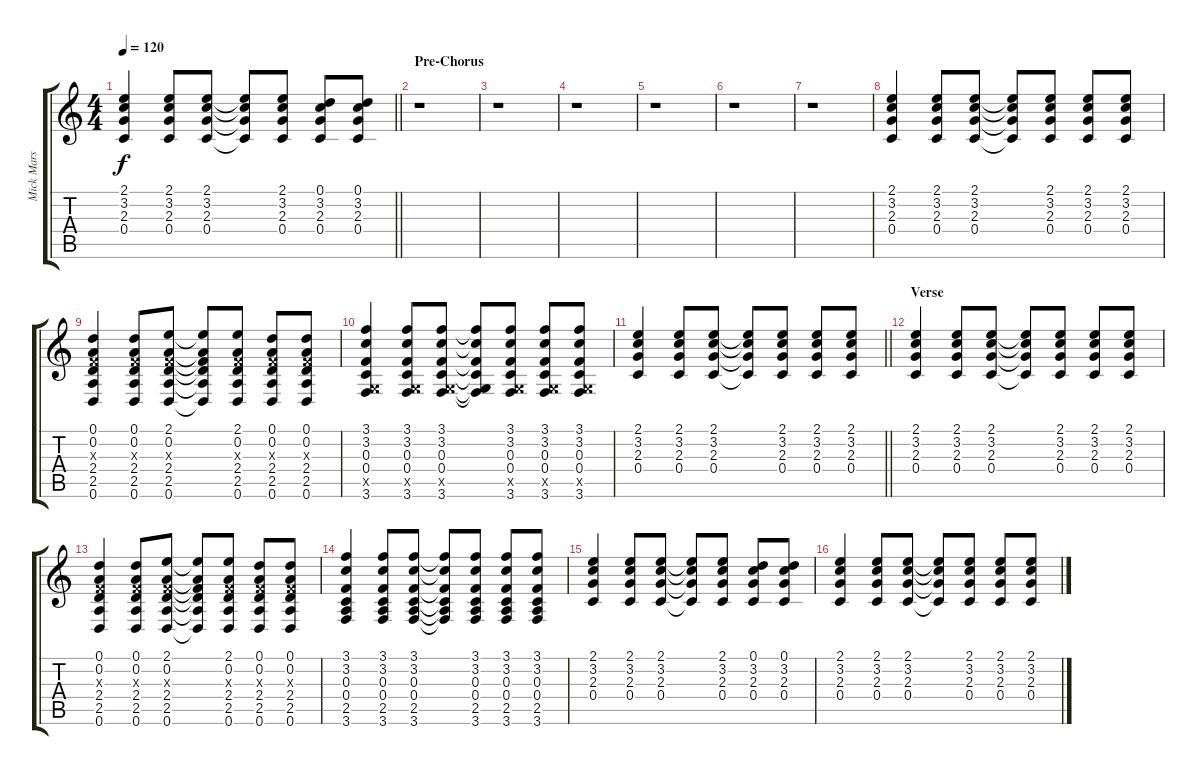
\track ("Mick Mars - Acoustic Guitar" "Mick Mars ") {instrument acousticguitarsteel}
\staff {score tabs}
\tuning (D4 A3 F3 C3 G2 D2) {hide}
\ts (4 4)
\tempo 120
\clef g2
\barLineRight lightlight
\ks c
(2.1 3.2 2.3 0.4).4{dy f} (2.1 3.2 2.3 0.4).8 (2.1 3.2 2.3 0.4).8 (2.1{t} 3.2{t} 2.3{t} 0.4{t}).8 (2.1 3.2 2.3 0.4).8 (0.1 3.2 2.3 0.4).8 (0.1 3.2 2.3 0.4).8 |
\section ("" "Pre-Chorus")
r.1 |
r.1 |
r.1 |
r.1 |
r.1 |
r.1 |
(2.1 3.2 2.3 0.4).4{volume 13} (2.1 3.2 2.3 0.4).8 (2.1 3.2 2.3 0.4).8 (2.1{t} 3.2{t} 2.3{t} 0.4{t}).8 (2.1 3.2 2.3 0.4).8 (2.1 3.2 2.3 0.4).8 (2.1 3.2 2.3 0.4).8 |
(0.1 0.2 0.3{x} 2.4 2.5 0.6).4 (0.1 0.2 0.3{x} 2.4 2.5 0.6).8 (2.1 0.2 0.3{x} 2.4 2.5 0.6).8 (2.1{t} 0.2{t} 0.3{t} 2.4{t} 2.5{t} 0.6{t}).8 (2.1 0.2 0.3{x} 2.4 2.5 0.6).8 (0.1 0.2 0.3{x} 2.4 2.5 0.6).8 (0.1 0.2 0.3{x} 2.4 2.5 0.6).8 |
(3.1 3.2 0.3 0.4 0.5{x} 3.6).4 (3.1 3.2 0.3 0.4 0.5{x} 3.6).8 (3.1 3.2 0.3 0.4 0.5{x} 3.6).8 (3.1{t} 3.2{t} 0.3{t} 0.4{t} 0.5{t} 3.6{t}).8 (3.1 3.2 0.3 0.4 0.5{x} 3.6).8 (3.1 3.2 0.3 0.4 0.5{x} 3.6).8 (3.1 3.2 0.3 0.4 0.5{x} 3.6).8 |
\barLineRight lightlight
(2.1 3.2 2.3 0.4).4 (2.1 3.2 2.3 0.4).8 (2.1 3.2 2.3 0.4).8 (2.1{t} 3.2{t} 2.3{t} 0.4{t}).8 (2.1 3.2 2.3 0.4).8 (2.1 3.2 2.3 0.4).8 (2.1 3.2 2.3 0.4).8 |
\section ("" "Verse")
(2.1 3.2 2.3 0.4).4{volume 8} (2.1 3.2 2.3 0.4).8 (2.1 3.2 2.3 0.4).8 (2.1{t} 3.2{t} 2.3{t} 0.4{t}).8 (2.1 3.2 2.3 0.4).8 (2.1 3.2 2.3 0.4).8 (2.1 3.2 2.3 0.4).8 |
(0.1 0.2 0.3{x} 2.4 2.5 0.6).4 (0.1 0.2 0.3{x} 2.4 2.5 0.6).8 (2.1 0.2 0.3{x} 2.4 2.5 0.6).8 (2.1{t} 0.2{t} 0.3{t} 2.4{t} 2.5{t} 0.6{t}).8 (2.1 0.2 0.3{x} 2.4 2.5 0.6).8 (0.1 0.2 0.3{x} 2.4 2.5 0.6).8 (0.1 0.2 0.3{x} 2.4 2.5 0.6).8 |
(3.1 3.2 0.3 0.4 2.5 3.6).4 (3.1 3.2 0.3 0.4 2.5 3.6).8 (3.1 3.2 0.3 0.4 2.5 3.6).8 (3.1{t} 3.2{t} 0.3{t} 0.4{t} 2.5{t} 3.6{t}).8 (3.1 3.2 0.3 0.4 2.5 3.6).8 (3.1 3.2 0.3 0.4 2.5 3.6).8 (3.1 3.2 0.3 0.4 2.5 3.6).8 |
(2.1 3.2 2.3 0.4).4 (2.1 3.2 2.3 0.4).8 (2.1 3.2 2.3 0.4).8 (2.1{t} 3.2{t} 2.3{t} 0.4{t}).8 (2.1 3.2 2.3 0.4).8 (0.1 3.2 2.3 0.4).8 (0.1 3.2 2.3 0.4).8 |
(2.1 3.2 2.3 0.4).4 (2.1 3.2 2.3 0.4).8 (2.1 3.2 2.3 0.4).8 (2.1{t} 3.2{t} 2.3{t} 0.4{t}).8 (2.1 3.2 2.3 0.4).8 (2.1 3.2 2.3 0.4).8 (2.1 3.2 2.3 0.4).8
